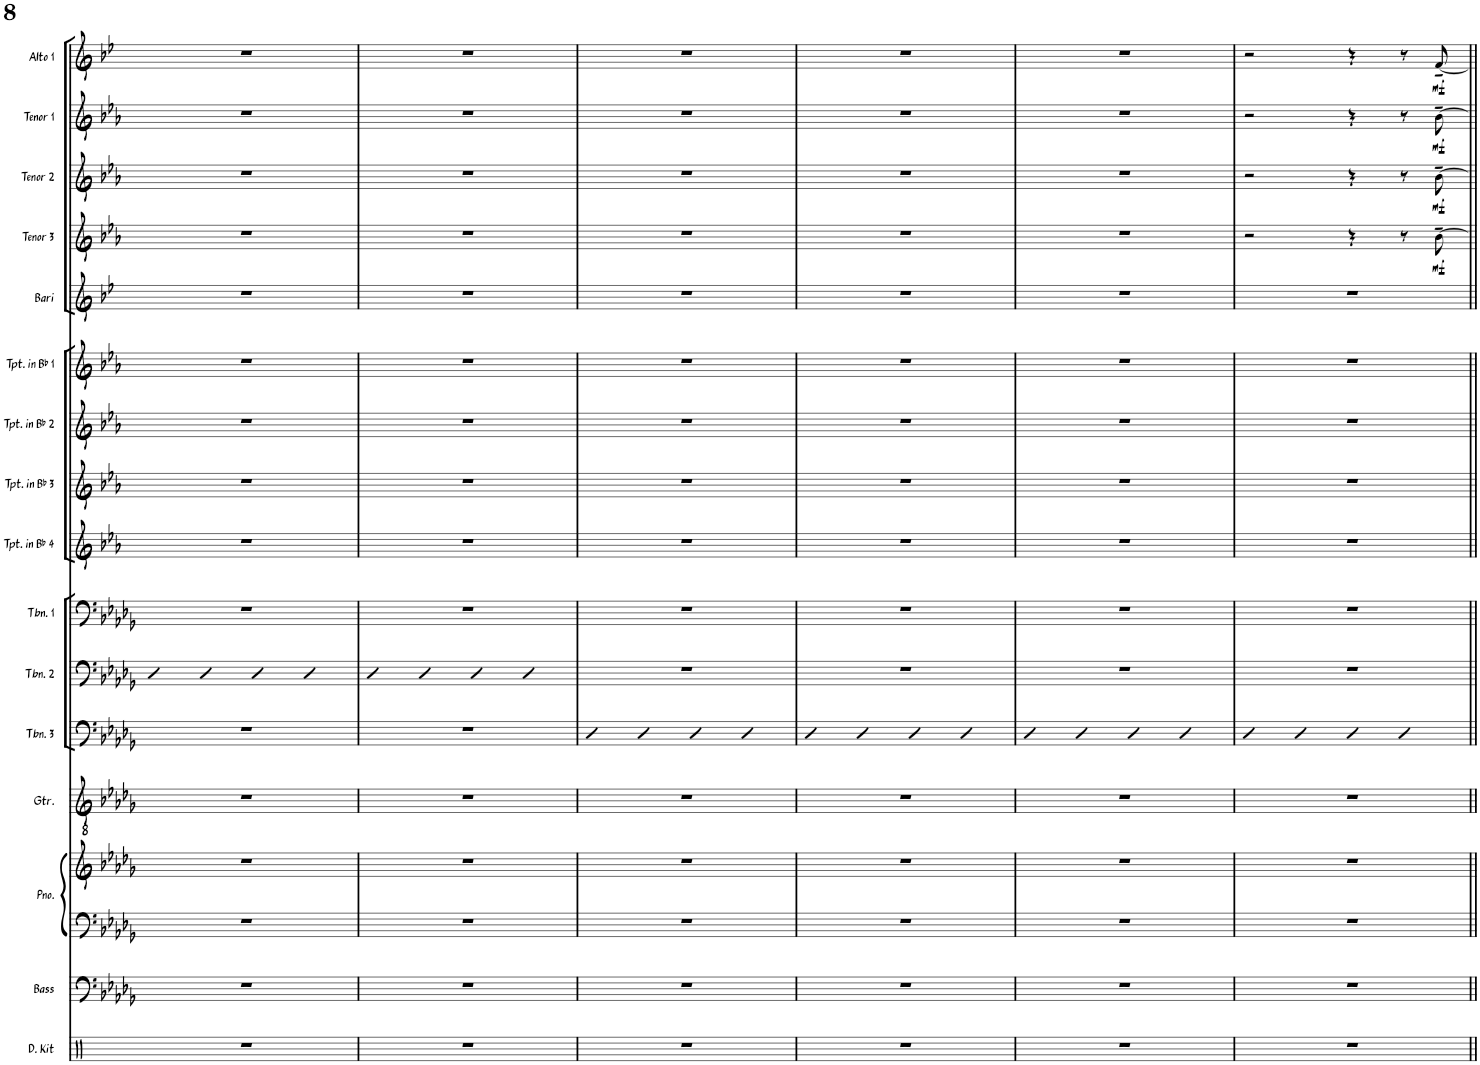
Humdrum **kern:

**kern	**kern	**kern	**kern	**kern	**kern	**kern	**kern	**kern	**kern	**kern	**kern	**kern	**kern	**dynam	**kern	**dynam	**kern	**dynam	**kern	**dynam
*part16	*part15	*part14	*part14	*part13	*part12	*part11	*part10	*part9	*part8	*part7	*part6	*part5	*part4	*part4	*part3	*part3	*part2	*part2	*part1	*part1
*staff17	*staff16	*staff15	*staff14	*staff13	*staff12	*staff11	*staff10	*staff9	*staff8	*staff7	*staff6	*staff5	*staff4	*staff4	*staff3	*staff3	*staff2	*staff2	*staff1	*staff1
*I"Drum Kit	*I"Acoustic Bass	*I"Piano	*	*I"Guitar	*I"Trombone 3	*I"Trombone 2	*I"Trombone 1	*I"Trumpet in Bb 4	*I"Trumpet in Bb 3	*I"Trumpet in Bb 2	*I"Trumpet in Bb 1	*I"Bari Sax	*I"Tenor Sax 3	*	*I"Tenor Sax 2	*	*I"Tenor Sax 1	*	*I"Alto Sax 1	*
*I'D. Kit	*I'Bass	*I'Pno.	*	*I'Gtr.	*I'Tbn. 3	*I'Tbn. 2	*I'Tbn. 1	*I'Tpt. in Bb 4	*I'Tpt. in Bb 3	*I'Tpt. in Bb 2	*I'Tpt. in Bb 1	*I'Bari	*I'Tenor 3	*	*I'Tenor 2	*	*I'Tenor 1	*	*I'Alto 1	*
!!LO:PB:g=z
*clefX	*clefF4	*clefF4	*clefG2	*clefGv2	*clefF4	*clefF4	*clefF4	*clefG2	*clefG2	*clefG2	*clefG2	*clefG2	*clefG2	*	*clefG2	*	*clefG2	*	*clefG2	*
*	*Trd7c12	*	*	*	*	*	*	*Trd1c2	*Trd1c2	*Trd1c2	*Trd1c2	*Trd12c21	*Trd8c14	*	*Trd8c14	*	*Trd8c14	*	*Trd5c9	*
*k[]	*k[b-e-a-d-g-]	*k[b-e-a-d-g-]	*k[b-e-a-d-g-]	*k[b-e-a-d-g-]	*k[b-e-a-d-g-]	*k[b-e-a-d-g-]	*k[b-e-a-d-g-]	*k[b-e-a-]	*k[b-e-a-]	*k[b-e-a-]	*k[b-e-a-]	*k[b-e-]	*k[b-e-a-]	*	*k[b-e-a-]	*	*k[b-e-a-]	*	*k[b-e-]	*
*M4/4	*M4/4	*M4/4	*M4/4	*M4/4	*M4/4	*M4/4	*M4/4	*M4/4	*M4/4	*M4/4	*M4/4	*M4/4	*M4/4	*	*M4/4	*	*M4/4	*	*M4/4	*
=46	=46	=46	=46	=46	=46	=46	=46	=46	=46	=46	=46	=46	=46	=46	=46	=46	=46	=46	=46	=46
1r	1r	1r	1r	1r	1r	4D-	1r	1r	1r	1r	1r	1r	1r	.	1r	.	1r	.	1r	.
.	.	.	.	.	.	4D-	.	.	.	.	.	.	.	.	.	.	.	.	.	.
.	.	.	.	.	.	4D-	.	.	.	.	.	.	.	.	.	.	.	.	.	.
.	.	.	.	.	.	4D-	.	.	.	.	.	.	.	.	.	.	.	.	.	.
=47	=47	=47	=47	=47	=47	=47	=47	=47	=47	=47	=47	=47	=47	=47	=47	=47	=47	=47	=47	=47
1r	1r	1r	1r	1r	1r	4D-	1r	1r	1r	1r	1r	1r	1r	.	1r	.	1r	.	1r	.
.	.	.	.	.	.	4D-	.	.	.	.	.	.	.	.	.	.	.	.	.	.
.	.	.	.	.	.	4D-	.	.	.	.	.	.	.	.	.	.	.	.	.	.
.	.	.	.	.	.	4D-	.	.	.	.	.	.	.	.	.	.	.	.	.	.
=48	=48	=48	=48	=48	=48	=48	=48	=48	=48	=48	=48	=48	=48	=48	=48	=48	=48	=48	=48	=48
1r	1r	1r	1r	1r	4D-	1r	1r	1r	1r	1r	1r	1r	1r	.	1r	.	1r	.	1r	.
.	.	.	.	.	4D-	.	.	.	.	.	.	.	.	.	.	.	.	.	.	.
.	.	.	.	.	4D-	.	.	.	.	.	.	.	.	.	.	.	.	.	.	.
.	.	.	.	.	4D-	.	.	.	.	.	.	.	.	.	.	.	.	.	.	.
=49	=49	=49	=49	=49	=49	=49	=49	=49	=49	=49	=49	=49	=49	=49	=49	=49	=49	=49	=49	=49
1r	1r	1r	1r	1r	4D-	1r	1r	1r	1r	1r	1r	1r	1r	.	1r	.	1r	.	1r	.
.	.	.	.	.	4D-	.	.	.	.	.	.	.	.	.	.	.	.	.	.	.
.	.	.	.	.	4D-	.	.	.	.	.	.	.	.	.	.	.	.	.	.	.
.	.	.	.	.	4D-	.	.	.	.	.	.	.	.	.	.	.	.	.	.	.
=50	=50	=50	=50	=50	=50	=50	=50	=50	=50	=50	=50	=50	=50	=50	=50	=50	=50	=50	=50	=50
1r	1r	1r	1r	1r	4D-	1r	1r	1r	1r	1r	1r	1r	1r	.	1r	.	1r	.	1r	.
.	.	.	.	.	4D-	.	.	.	.	.	.	.	.	.	.	.	.	.	.	.
.	.	.	.	.	4D-	.	.	.	.	.	.	.	.	.	.	.	.	.	.	.
.	.	.	.	.	4D-	.	.	.	.	.	.	.	.	.	.	.	.	.	.	.
=51	=51	=51	=51	=51	=51	=51	=51	=51	=51	=51	=51	=51	=51	=51	=51	=51	=51	=51	=51	=51
1r	1r	1r	1r	1r	4D-	1r	1r	1r	1r	1r	1r	1r	2r	.	2r	.	2r	.	2r	.
.	.	.	.	.	4D-	.	.	.	.	.	.	.	.	.	.	.	.	.	.	.
.	.	.	.	.	4D-	.	.	.	.	.	.	.	4r	.	4r	.	4r	.	4r	.
.	.	.	.	.	4D-	.	.	.	.	.	.	.	8r	.	8r	.	8r	.	8r	.
!	!	!	!	!	!	!	!	!	!	!	!	!	!	!LO:DY:b	!	!LO:DY:b	!	!LO:DY:b	!	!LO:DY:b
.	.	.	.	.	.	.	.	.	.	.	.	.	[8b-~\	mf	[8b-~\	mf	[8b-~\	mf	[8f~/	mf
=||	=||	=||	=||	=||	=||	=||	=||	=||	=||	=||	=||	=||	=||	=||	=||	=||	=||	=||	=||	=||
*-	*-	*-	*-	*-	*-	*-	*-	*-	*-	*-	*-	*-	*-	*-	*-	*-	*-	*-	*-	*-
